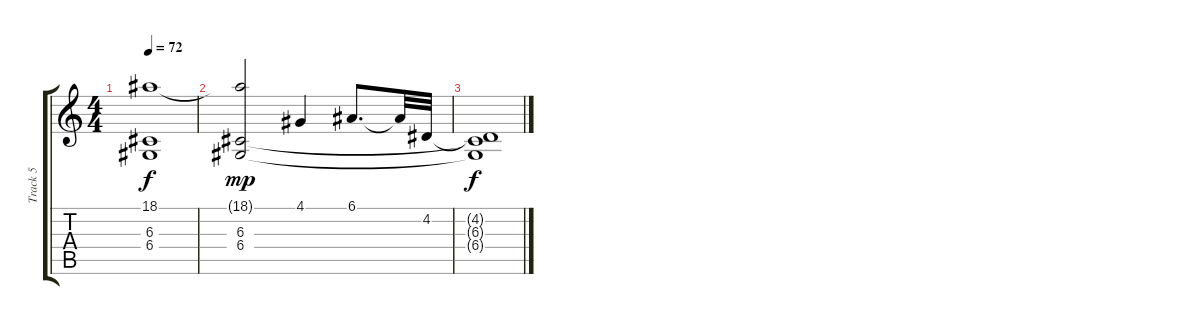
\track ("Track 5" "Track 5") {instrument stringensemble2}
\staff {score tabs}
\tuning (E4 B3 G3 D3 A2 E2) {hide}
\ts (4 4)
\tempo 72
\clef g2
\ks c
(18.1{t} 6.3{t} 6.4{t}).1{dy f} |
(18.1{t} 6.3 6.4).2{dy mp} 4.1.4 6.1.8{d} 6.1{t}.32 4.2.32 |
(4.2{t} 6.3{t} 6.4{t}).1{dy f}
